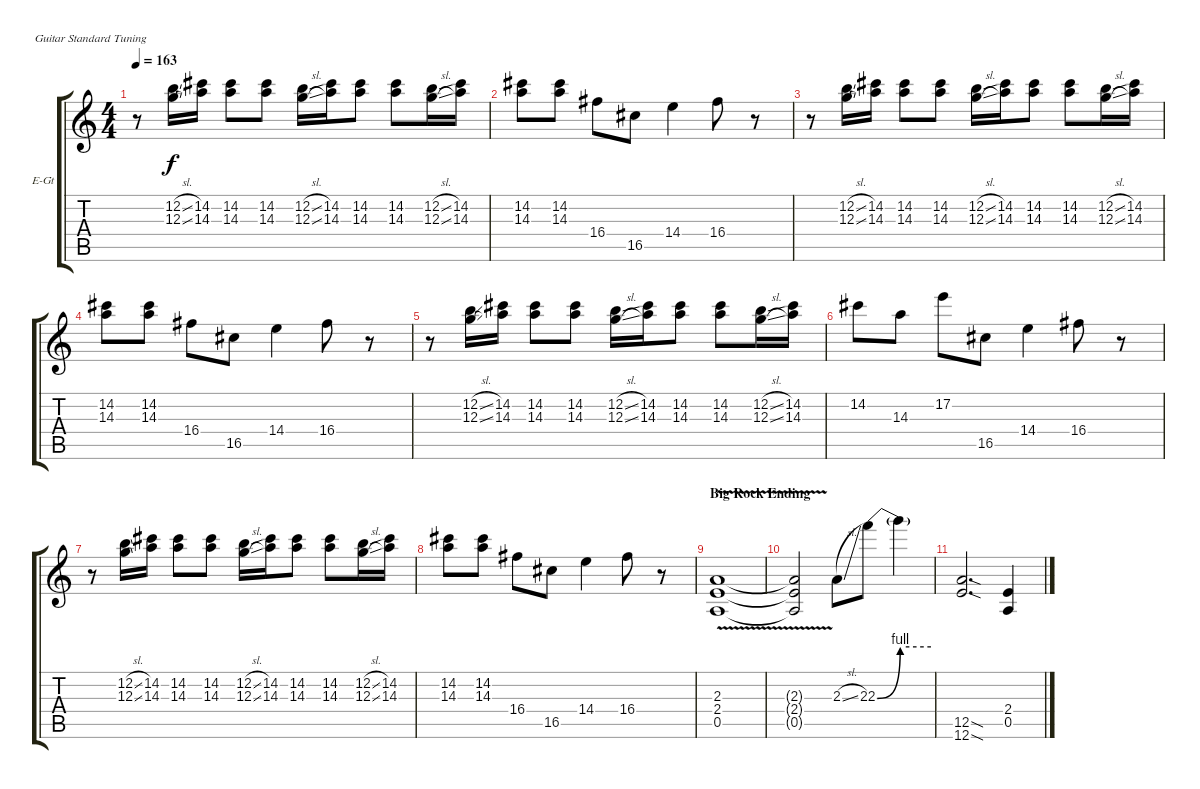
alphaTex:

\bracketExtendMode groupsimilarinstruments
\firstSystemTrackNameOrientation horizontal
\otherSystemsTrackNameOrientation horizontal
\track ("Lead Guitar" "E-Gt") {instrument distortionguitar}
\staff {score tabs}
\tuning (E4 B3 G3 D3 A2 E2)
\ts (4 4)
\tempo 163
\clef g2
\ks c
r.8{dy f} (12.2{sl} 12.3{sl}).16 (14.2 14.3).16 (14.2 14.3).8 (14.2 14.3).8 (12.2{sl} 12.3{sl}).16 (14.2 14.3).16 (14.2 14.3).8 (14.2 14.3).8 (12.2{sl} 12.3{sl}).16 (14.2 14.3).16 |
(14.2 14.3).8 (14.2 14.3).8 16.4.8 16.5.8 14.4.4 16.4.8 r.8 |
r.8 (12.2{sl} 12.3{sl}).16 (14.2 14.3).16 (14.2 14.3).8 (14.2 14.3).8 (12.2{sl} 12.3{sl}).16 (14.2 14.3).16 (14.2 14.3).8 (14.2 14.3).8 (12.2{sl} 12.3{sl}).16 (14.2 14.3).16 |
(14.2 14.3).8 (14.2 14.3).8 16.4.8 16.5.8 14.4.4 16.4.8 r.8 |
r.8 (12.2{sl} 12.3{sl}).16 (14.2 14.3).16 (14.2 14.3).8 (14.2 14.3).8 (12.2{sl} 12.3{sl}).16 (14.2 14.3).16 (14.2 14.3).8 (14.2 14.3).8 (12.2{sl} 12.3{sl}).16 (14.2 14.3).16 |
14.2.8 14.3.8 17.2.8 16.5.8 14.4.4 16.4.8 r.8 |
r.8 (12.2{sl} 12.3{sl}).16 (14.2 14.3).16 (14.2 14.3).8 (14.2 14.3).8 (12.2{sl} 12.3{sl}).16 (14.2 14.3).16 (14.2 14.3).8 (14.2 14.3).8 (12.2{sl} 12.3{sl}).16 (14.2 14.3).16 |
(14.2 14.3).8 (14.2 14.3).8 16.4.8 16.5.8 14.4.4 16.4.8 r.8 |
\section ("" "Big Rock Ending")
(2.3{v} 2.4{v} 0.5{v}).1 |
(2.3{v t} 2.4{v t} 0.5{v t}).2 2.3{sl}.8 22.3{be (bend 0 0 60 4)}.8 22.3{be (hold 0 4 60 4) t}.4 |
(12.5{sod} 12.6{sod}).2{d} (2.4 0.5).4
